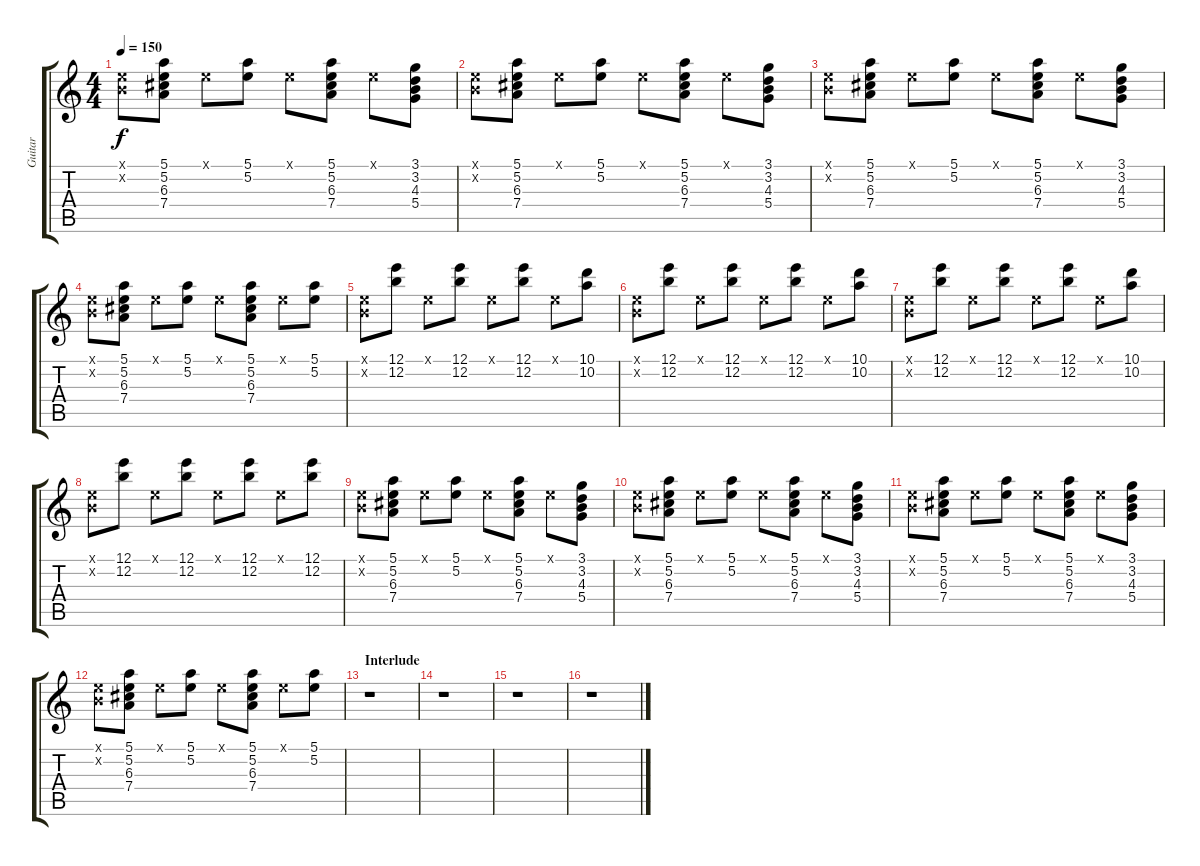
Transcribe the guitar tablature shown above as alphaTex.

\track ("Guitar" "Guitar") {instrument electricguitarmuted}
\staff {score tabs}
\tuning (E4 B3 G3 D3 A2 E2) {hide}
\ts (4 4)
\tempo 150
\clef g2
\ks c
(0.1{x} 0.2{x}).8{dy f} (5.1 5.2 6.3 7.4).8 0.1{x}.8 (5.1 5.2).8 0.1{x}.8 (5.1 5.2 6.3 7.4).8 0.1{x}.8 (3.1 3.2 4.3 5.4).8{balance 16} |
(0.1{x} 0.2{x}).8{balance 8} (5.1 5.2 6.3 7.4).8 0.1{x}.8 (5.1 5.2).8 0.1{x}.8 (5.1 5.2 6.3 7.4).8 0.1{x}.8 (3.1 3.2 4.3 5.4).8{balance 0} |
(0.1{x} 0.2{x}).8{balance 8} (5.1 5.2 6.3 7.4).8 0.1{x}.8 (5.1 5.2).8 0.1{x}.8 (5.1 5.2 6.3 7.4).8 0.1{x}.8 (3.1 3.2 4.3 5.4).8{balance 16} |
(0.1{x} 0.2{x}).8{balance 8} (5.1 5.2 6.3 7.4).8 0.1{x}.8 (5.1 5.2).8 0.1{x}.8 (5.1 5.2 6.3 7.4).8 0.1{x}.8 (5.1 5.2).8 |
(0.1{x} 0.2{x}).8 (12.1 12.2).8 0.1{x}.8 (12.1 12.2).8 0.1{x}.8 (12.1 12.2).8 0.1{x}.8 (10.1 10.2).8{balance 16} |
(0.1{x} 0.2{x}).8{balance 8} (12.1 12.2).8 0.1{x}.8 (12.1 12.2).8 0.1{x}.8 (12.1 12.2).8 0.1{x}.8 (10.1 10.2).8{balance 0} |
(0.1{x} 0.2{x}).8{balance 8} (12.1 12.2).8 0.1{x}.8 (12.1 12.2).8 0.1{x}.8 (12.1 12.2).8 0.1{x}.8 (10.1 10.2).8{balance 16} |
(0.1{x} 0.2{x}).8{balance 8} (12.1 12.2).8 0.1{x}.8 (12.1 12.2).8 0.1{x}.8 (12.1 12.2).8 0.1{x}.8 (12.1 12.2).8 |
(0.1{x} 0.2{x}).8 (5.1 5.2 6.3 7.4).8 0.1{x}.8 (5.1 5.2).8 0.1{x}.8 (5.1 5.2 6.3 7.4).8 0.1{x}.8 (3.1 3.2 4.3 5.4).8{balance 16} |
(0.1{x} 0.2{x}).8{balance 8} (5.1 5.2 6.3 7.4).8 0.1{x}.8 (5.1 5.2).8 0.1{x}.8 (5.1 5.2 6.3 7.4).8 0.1{x}.8 (3.1 3.2 4.3 5.4).8{balance 0} |
(0.1{x} 0.2{x}).8{balance 8} (5.1 5.2 6.3 7.4).8 0.1{x}.8 (5.1 5.2).8 0.1{x}.8 (5.1 5.2 6.3 7.4).8 0.1{x}.8 (3.1 3.2 4.3 5.4).8{balance 16} |
(0.1{x} 0.2{x}).8{balance 8} (5.1 5.2 6.3 7.4).8 0.1{x}.8 (5.1 5.2).8 0.1{x}.8 (5.1 5.2 6.3 7.4).8 0.1{x}.8 (5.1 5.2).8 |
\section ("" "Interlude")
r.1 |
r.1 |
r.1 |
r.1
